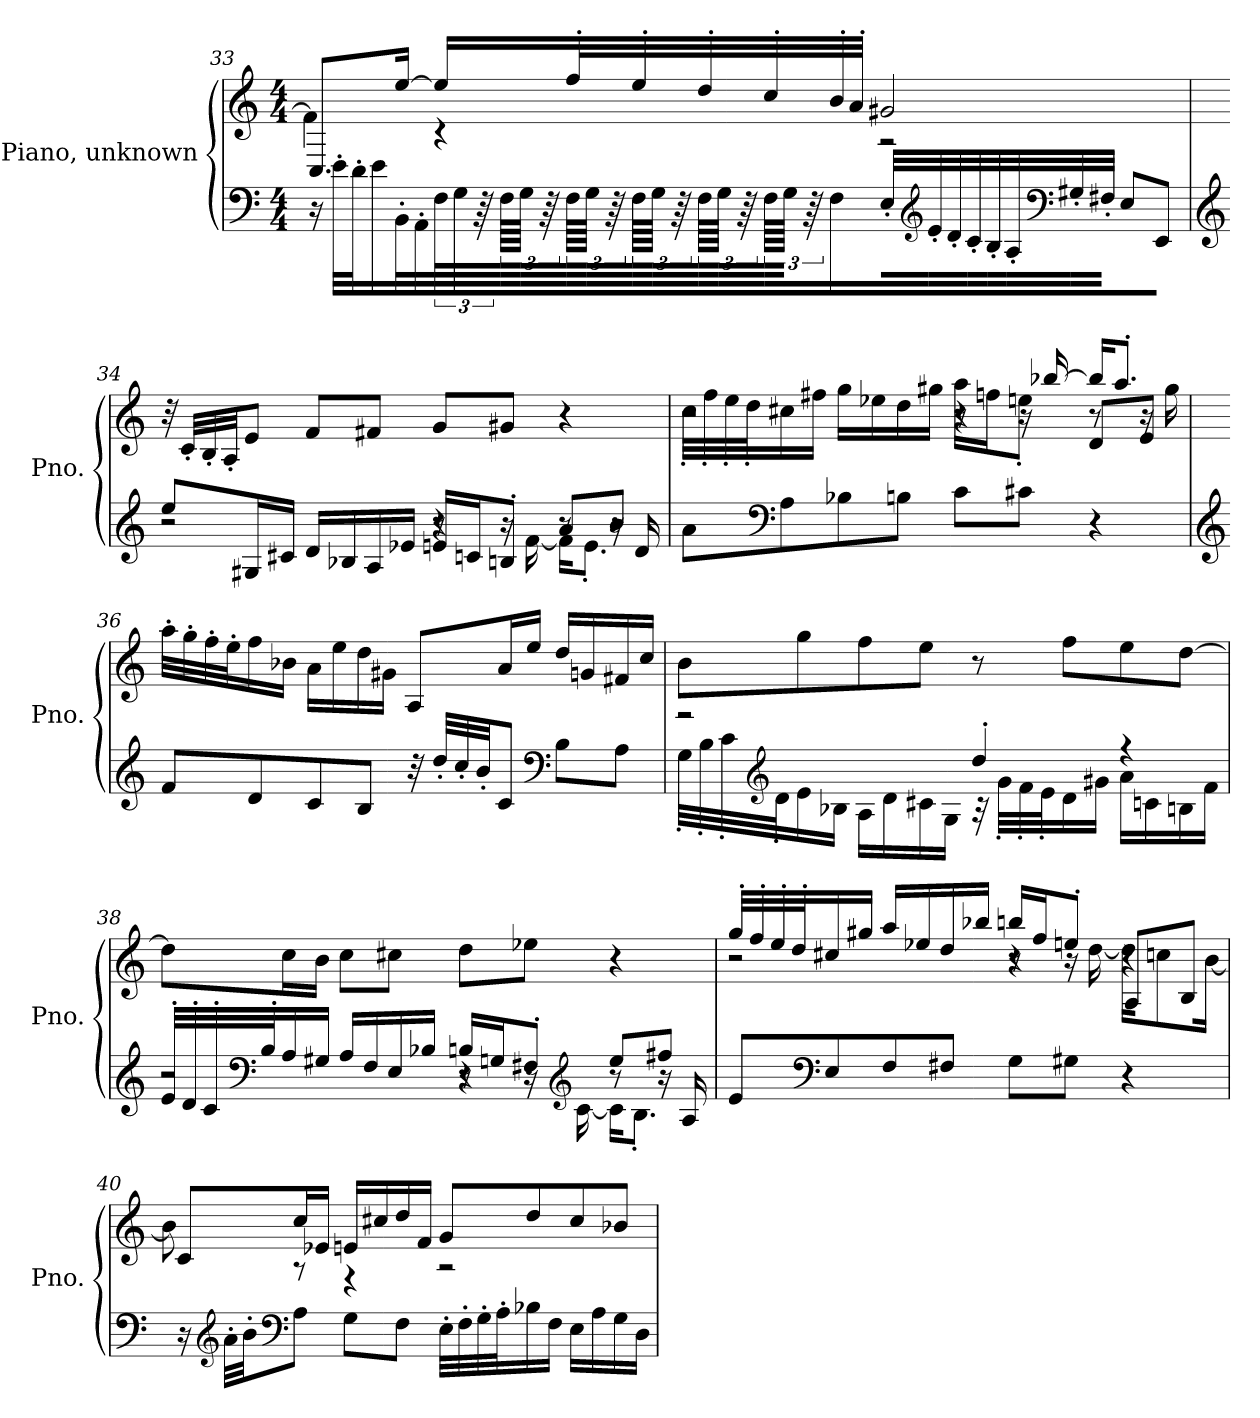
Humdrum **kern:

**kern	**kern
*part1	*part1
*staff2	*staff1
*I"Piano, unknown	*
*I'Pno.	*
!!LO:LB:g=z
*clefF4	*clefG2
*k[]	*k[]
*M4/4	*M4/4
=33	=33
*	*^
16r	8.C/L	4f\]
32e'\LLL	.	.
32d'\J	.	.
16e\	.	.
32BB'\L	[16ee/Jk	.
32AA'\	.	.
96F\L	16ee/LL]	4r
96G\JJJJ	.	.
96r	.	.
96F\LLLL	.	.
96G\JJJJ	.	.
96r	.	.
96F\LLLL	32ff'/L	.
96G\JJJJ	.	.
96r	.	.
96F\LLLL	32ee'/	.
96G\JJJJ	.	.
96r	.	.
96F\LLLL	32dd'/	.
96G\JJJJ	.	.
96r	.	.
96F\LLLL	32cc'/	.
96G\JJJJ	.	.
96r	.	.
16F\	32b'/	.
.	32a'/JJJ	.
32E'/LLL	2g#X/	2r
*clefG2	*	*
32e'/	.	.
32d'/	.	.
32c'/	.	.
32B'/	.	.
32A'/	.	.
*clefF4	*	*
32G#X'/	.	.
32F#X'/JJJ	.	.
8E/L	.	.
8EE/J	.	.
*	*v	*v
!!LO:LB:g=z
=34	=34
*clefG2	*
*^	*
*	*^	*
2r	2r	8ee/L	32r
.	.	.	32c'/LLL
.	.	.	32B'/
.	.	.	32A'/JJ
.	.	16G#X/L	8e/J
.	.	16c#X/JJ	.
.	.	16d/LL	8f/L
.	.	16B-X/	.
.	.	16A/	8f#X/J
.	.	16e-X/JJ	.
4r	8r	16en/LL	8g/L
.	.	16cn/J	.
.	16r	8Bn'/J	8g#X/J
.	[16f\	.	.
8a/L	16f\KL]	8r	4r
.	8.e'\J	.	.
8b/J	.	16r	.
.	.	16d/	.
*v	*v	*v	*
!!LO:LB:g=z
=35	=35
*	*^
*	*	*^
8a\L	2r	32cc'\LLL	2r
.	.	32ff'\	.
.	.	32ee'\	.
.	.	32dd'\J	.
*clefF4	*	*	*
8A\	.	16cc#X\	.
.	.	16ff#X\JJ	.
8B-X\	.	16gg\LL	.
.	.	16ee-X\	.
8Bn\J	.	16dd\	.
.	.	16gg#X\JJ	.
8c\L	8r	16aa\LL	4r
.	.	16ffn\J	.
8c#X\J	16r	8een'\J	.
.	[16bb-X/	.	.
4r	16bb-/KL]	8r	8d/L
.	8.aa'/J	.	.
.	.	16r	8e/J
.	.	16gg#\	.
*	*v	*v	*v
!!LO:LB:g=z
=36	=36
*clefG2	*
8f/L	32aa'\LLL
.	32gg'\
.	32ff'\
.	32ee'\J
8d/	16ff\
.	16b-X\JJ
8c/	16a\LL
.	16ee\
8B/J	16dd\
.	16g#X\JJ
32r	8A/L
32dd'/LLL	.
32cc'/	.
32b'/JJ	.
8c/J	16a/L
.	16ee/JJ
*clefF4	*
8B\L	16dd/LL
.	16gn/
8A\J	16f#X/
.	16cc/JJ
!!LO:LB:g=z
=37	=37
*^	*
2r	32G'\LLL	8b\L
.	32B'\	.
.	32c'\	.
*clefG2	*	*
.	32d'\J	.
.	16e\	8gg\
.	16B-X\JJ	.
.	16A\LL	8ff\
.	16d\	.
.	16c#X\	8ee\J
.	16G\JJ	.
4dd'/	32r	8r
.	32g'\LLL	.
.	32f'\	.
.	32e'\J	.
.	16d\	8ff\L
.	16g#X\JJ	.
4r	16a\LL	8ee\
.	16cn\	.
.	16Bn\	[8dd\J
.	16f\JJ	.
!!LO:PB:g=z
=38	=38	=38
*	*^	*
2r	2r	32e'/LLL	8dd\L]
.	.	32d'/	.
.	.	32c'/	.
*clefF4	*	*	*
.	.	32B'/J	.
.	.	16A/	16cc\L
.	.	16G#X/JJ	16b\JJ
.	.	16A/LL	8cc\L
.	.	16F/	.
.	.	16E/	8cc#X\J
.	.	16B-X/JJ	.
4r	8r	16Bn/LL	8dd\L
.	.	16Gn/J	.
.	16r	8F#X'/J	8ee-X\J
*clefG2	*	*	*
.	[16c\	.	.
8ee/L	16c\KL]	8r	4r
.	8.B'\J	.	.
8ff#X/J	.	16r	.
.	.	16A/	.
*v	*v	*v	*
!!LO:LB:g=z
=39	=39
*	*^
*	*	*^
8e/L	32gg'/LLL	2r	2r
.	32ff'/	.	.
.	32ee'/	.	.
.	32dd'/J	.	.
*clefF4	*	*	*
8E/	16cc#X/	.	.
.	16gg#X/JJ	.	.
8F/	16aa/LL	.	.
.	16ee-X/	.	.
8F#X/J	16dd/	.	.
.	16bb-X/JJ	.	.
8G\L	16bbn/LL	8r	4r
.	16ff/J	.	.
8G#X\J	8een'/J	16r	.
.	.	[16dd\	.
4r	4r	16dd\KL]	8A/L
.	.	8ccn\	.
.	.	.	8B/J
.	.	[16b\Jk	.
*	*	*v	*v
!!LO:LB:g=z
=40	=40	=40
16r	8c/L	8b\]
*clefG2	*	*
32a'\LLL	.	.
32b'\JJ	.	.
*clefF4	*	*
8A\J	16cc/L	8r
.	16e-X/JJ	.
8G\L	16en/LL	4r
.	16cc#X/	.
8F\J	16dd/	.
.	16f/JJ	.
32E'\LLL	8g/L	2r
32F'\	.	.
32G'\	.	.
32A'\J	.	.
16B-X\	8dd/	.
16F\JJ	.	.
16E\LL	8cc#/	.
16A\	.	.
16G\	8b-X/J	.
16D\JJ	.	.
*	*v	*v
=	=
*-	*-
